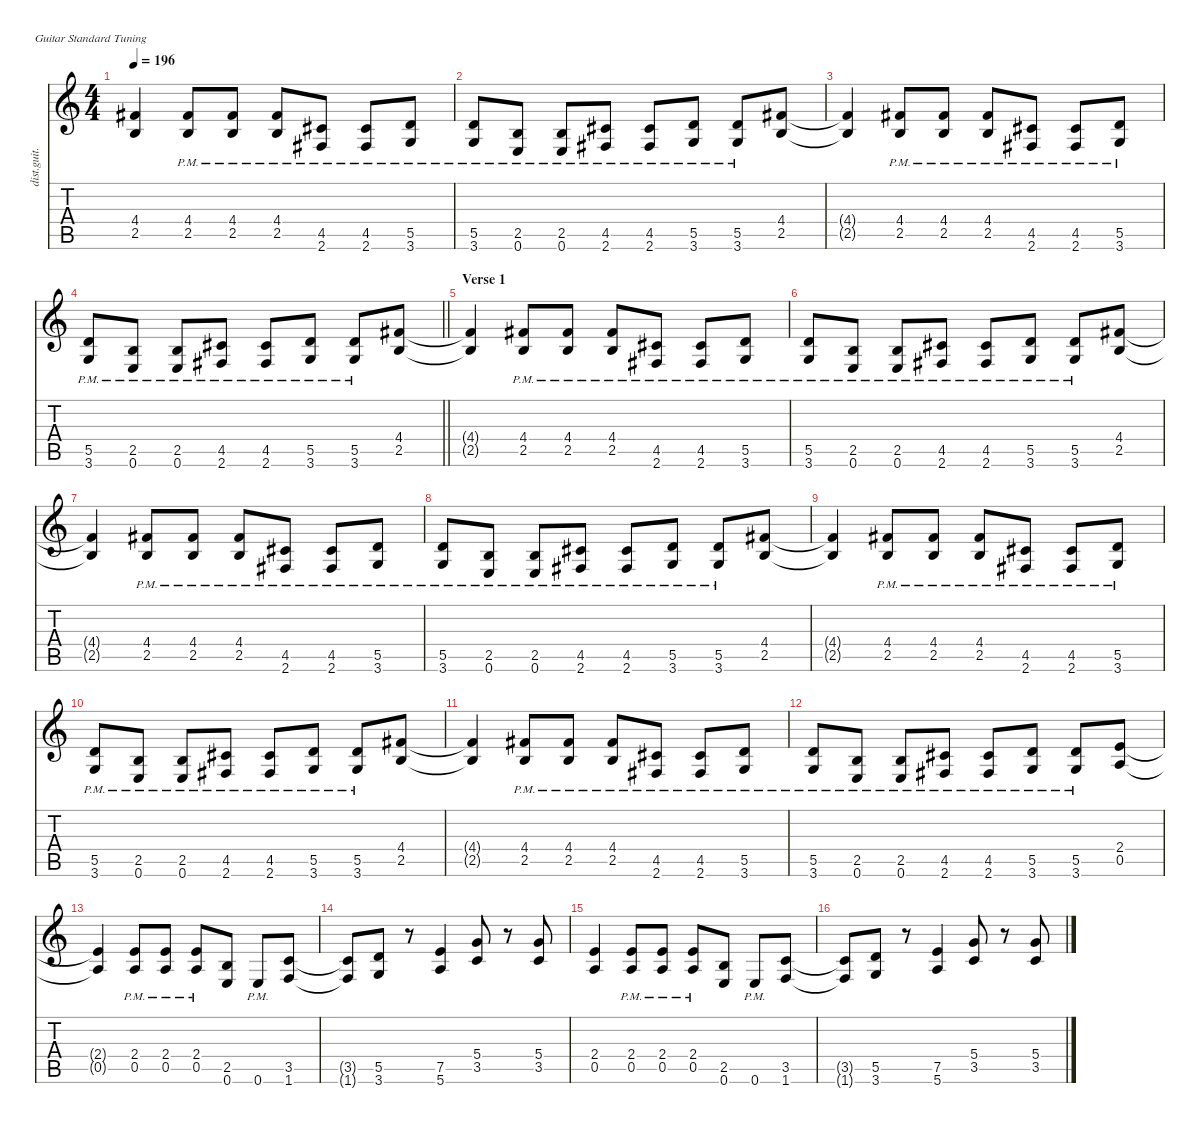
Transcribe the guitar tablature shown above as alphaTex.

\defaultSystemsLayout 4
\hideDynamics
\bracketExtendMode nobrackets
\track ("Mustaine" "dist.guit.") {mute instrument distortionguitar}
\staff {score tabs}
\tuning (E4 B3 G3 D3 A2 E2)
\ts (4 4)
\tempo 196
\clef g2
\ks c
(4.4{t acc #} 2.5{t}).4{dy f} (4.4{pm acc #} 2.5{pm}).8 (4.4{pm acc #} 2.5{pm}).8 (4.4{pm acc #} 2.5{pm}).8 (4.5{pm acc #} 2.6{pm acc #}).8 (4.5{pm acc #} 2.6{pm acc #}).8 (5.5{pm} 3.6{pm}).8 |
(5.5{pm} 3.6{pm}).8 (2.5{pm} 0.6{pm}).8 (2.5{pm} 0.6{pm}).8 (4.5{pm acc #} 2.6{pm acc #}).8 (4.5{pm acc #} 2.6{pm acc #}).8 (5.5{pm} 3.6{pm}).8 (5.5{pm} 3.6{pm}).8 (4.4{acc #} 2.5).8 |
(4.4{t acc #} 2.5{t}).4 (4.4{pm acc #} 2.5{pm}).8 (4.4{pm acc #} 2.5{pm}).8 (4.4{pm acc #} 2.5{pm}).8 (4.5{pm acc #} 2.6{pm acc #}).8 (4.5{pm acc #} 2.6{pm acc #}).8 (5.5{pm} 3.6{pm}).8 |
\barLineRight lightlight
(5.5{pm} 3.6{pm}).8 (2.5{pm} 0.6{pm}).8 (2.5{pm} 0.6{pm}).8 (4.5{pm acc #} 2.6{pm acc #}).8 (4.5{pm acc #} 2.6{pm acc #}).8 (5.5{pm} 3.6{pm}).8 (5.5{pm} 3.6{pm}).8 (4.4{acc #} 2.5).8 |
\section ("" "Verse 1")
(4.4{t acc #} 2.5{t}).4 (4.4{pm acc #} 2.5{pm}).8 (4.4{pm acc #} 2.5{pm}).8 (4.4{pm acc #} 2.5{pm}).8 (4.5{pm acc #} 2.6{pm acc #}).8 (4.5{pm acc #} 2.6{pm acc #}).8 (5.5{pm} 3.6{pm}).8 |
(5.5{pm} 3.6{pm}).8 (2.5{pm} 0.6{pm}).8 (2.5{pm} 0.6{pm}).8 (4.5{pm acc #} 2.6{pm acc #}).8 (4.5{pm acc #} 2.6{pm acc #}).8 (5.5{pm} 3.6{pm}).8 (5.5{pm} 3.6{pm}).8 (4.4{acc #} 2.5).8 |
(4.4{t acc #} 2.5{t}).4 (4.4{pm acc #} 2.5{pm}).8 (4.4{pm acc #} 2.5{pm}).8 (4.4{pm acc #} 2.5{pm}).8 (4.5{pm acc #} 2.6{pm acc #}).8 (4.5{pm acc #} 2.6{pm acc #}).8 (5.5{pm} 3.6{pm}).8 |
(5.5{pm} 3.6{pm}).8 (2.5{pm} 0.6{pm}).8 (2.5{pm} 0.6{pm}).8 (4.5{pm acc #} 2.6{pm acc #}).8 (4.5{pm acc #} 2.6{pm acc #}).8 (5.5{pm} 3.6{pm}).8 (5.5{pm} 3.6{pm}).8 (4.4{acc #} 2.5).8 |
(4.4{t acc #} 2.5{t}).4 (4.4{pm acc #} 2.5{pm}).8 (4.4{pm acc #} 2.5{pm}).8 (4.4{pm acc #} 2.5{pm}).8 (4.5{pm acc #} 2.6{pm acc #}).8 (4.5{pm acc #} 2.6{pm acc #}).8 (5.5{pm} 3.6{pm}).8 |
(5.5{pm} 3.6{pm}).8 (2.5{pm} 0.6{pm}).8 (2.5{pm} 0.6{pm}).8 (4.5{pm acc #} 2.6{pm acc #}).8 (4.5{pm acc #} 2.6{pm acc #}).8 (5.5{pm} 3.6{pm}).8 (5.5{pm} 3.6{pm}).8 (4.4{acc #} 2.5).8 |
(4.4{t acc #} 2.5{t}).4 (4.4{pm acc #} 2.5{pm}).8 (4.4{pm acc #} 2.5{pm}).8 (4.4{pm acc #} 2.5{pm}).8 (4.5{pm acc #} 2.6{pm acc #}).8 (4.5{pm acc #} 2.6{pm acc #}).8 (5.5{pm} 3.6{pm}).8 |
(5.5{pm} 3.6{pm}).8 (2.5{pm} 0.6{pm}).8 (2.5{pm} 0.6{pm}).8 (4.5{pm acc #} 2.6{pm acc #}).8 (4.5{pm acc #} 2.6{pm acc #}).8 (5.5{pm} 3.6{pm}).8 (5.5{pm} 3.6{pm}).8 (2.4 0.5).8 |
(2.4{t} 0.5{t}).4 (2.4{pm} 0.5{pm}).8 (2.4{pm} 0.5{pm}).8 (2.4{pm} 0.5{pm}).8 (2.5 0.6).8 0.6{pm}.8 (3.5 1.6).8 |
(3.5{t} 1.6{t}).8 (5.5 3.6).8 r.8 (7.5 5.6).4 (5.4 3.5).8 r.8 (5.4 3.5).8 |
(2.4 0.5).4 (2.4{pm} 0.5{pm}).8 (2.4{pm} 0.5{pm}).8 (2.4{pm} 0.5{pm}).8 (2.5 0.6).8 0.6{pm}.8 (3.5 1.6).8 |
(3.5{t} 1.6{t}).8 (5.5 3.6).8 r.8 (7.5 5.6).4 (5.4 3.5).8 r.8 (5.4 3.5).8
